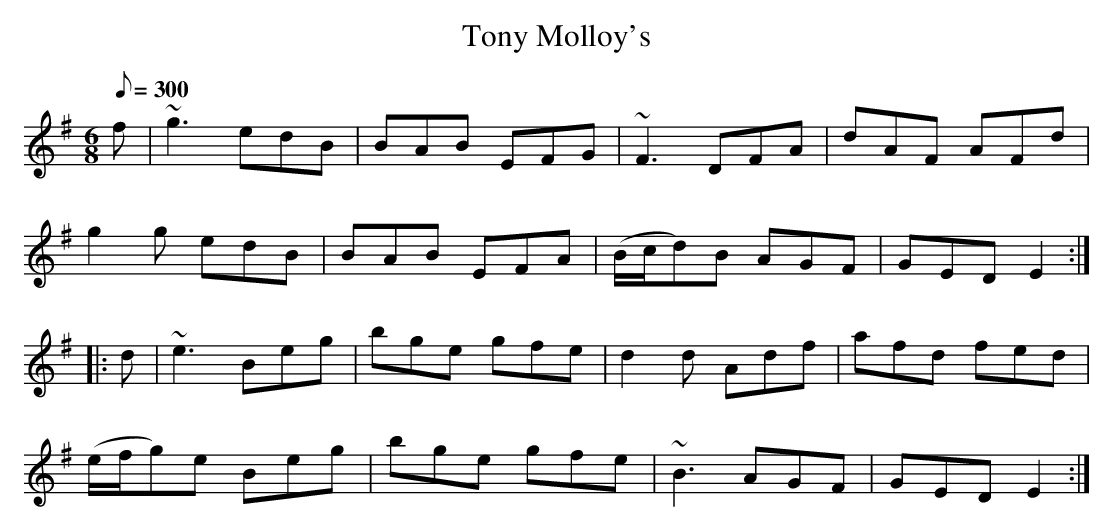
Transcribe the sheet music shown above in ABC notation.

X:1
T:Tony Molloy's
L:1/8
Q:300
M:6/8
K:Emin
f|~g3 edB|BAB EFG|~F3 DFA|dAF AFd|
g2 g edB|BAB EFA|(B/c/d)B AGF|GED E2:|
|:d|~e3 Beg|bge gfe|d2 d Adf|afd fed|
(e/f/g)e Beg|bge gfe|~B3 AGF|GED E2:|
